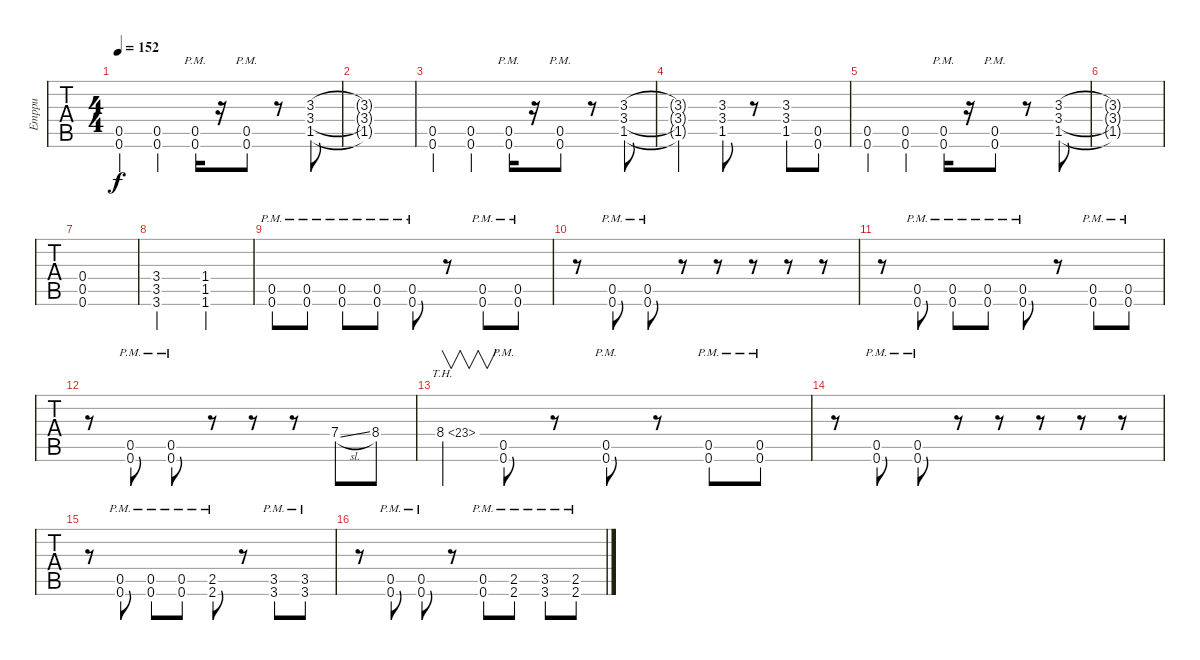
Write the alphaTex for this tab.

\track ("Emppu" "Emppu") {instrument distortionguitar}
\staff {tabs}
\tuning (E4 B3 G3 D3 A2 D2) {hide}
\ts (4 4)
\tempo 152
\clef g2
\ks c
(0.5 0.6).4{dy f} (0.5 0.6).4 (0.5{pm} 0.6{pm}).16 r.16 (0.5{pm} 0.6{pm}).8 r.8 (3.3 3.4 1.5).8 |
(3.3{t} 3.4{t} 1.5{t}).1 |
(0.5 0.6).4 (0.5 0.6).4 (0.5{pm} 0.6{pm}).16 r.16 (0.5{pm} 0.6{pm}).8 r.8 (3.3 3.4 1.5).8 |
(3.3{t} 3.4{t} 1.5{t}).2 (3.3 3.4 1.5).8 r.8 (3.3 3.4 1.5).8 (0.5 0.6).8 |
(0.5 0.6).4 (0.5 0.6).4 (0.5{pm} 0.6{pm}).16 r.16 (0.5{pm} 0.6{pm}).8 r.8 (3.3 3.4 1.5).8 |
(3.3{t} 3.4{t} 1.5{t}).1 |
(0.4 0.5 0.6).1 |
(3.4 3.5 3.6).2 (1.4 1.5 1.6).2 |
(0.5{pm} 0.6{pm}).8 (0.5{pm} 0.6{pm}).8 (0.5{pm} 0.6{pm}).8 (0.5{pm} 0.6{pm}).8 (0.5{pm} 0.6{pm}).8 r.8 (0.5{pm} 0.6{pm}).8 (0.5{pm} 0.6{pm}).8 |
r.8 (0.5{pm} 0.6{pm}).8 (0.5{pm} 0.6{pm}).8 r.8 r.8 r.8 r.8 r.8 |
r.8 (0.5{pm} 0.6{pm}).8 (0.5{pm} 0.6{pm}).8 (0.5{pm} 0.6{pm}).8 (0.5{pm} 0.6{pm}).8 r.8 (0.5{pm} 0.6{pm}).8 (0.5{pm} 0.6{pm}).8 |
r.8 (0.5{pm} 0.6{pm}).8 (0.5{pm} 0.6{pm}).8 r.8 r.8 r.8 7.4{sl}.8 8.4.8 |
8.4{th 15}.4{v} (0.5{pm} 0.6{pm}).8 r.8 (0.5{pm} 0.6{pm}).8 r.8 (0.5{pm} 0.6{pm}).8 (0.5{pm} 0.6{pm}).8 |
r.8 (0.5{pm} 0.6{pm}).8 (0.5{pm} 0.6{pm}).8 r.8 r.8 r.8 r.8 r.8 |
r.8 (0.5{pm} 0.6{pm}).8 (0.5{pm} 0.6{pm}).8 (0.5{pm} 0.6{pm}).8 (2.5{pm} 2.6{pm}).8 r.8 (3.5{pm} 3.6{pm}).8 (3.5{pm} 3.6{pm}).8 |
r.8 (0.5{pm} 0.6{pm}).8 (0.5{pm} 0.6{pm}).8 r.8 (0.5{pm} 0.6{pm}).8 (2.5{pm} 2.6{pm}).8 (3.5{pm} 3.6{pm}).8 (2.5{pm} 2.6{pm}).8
